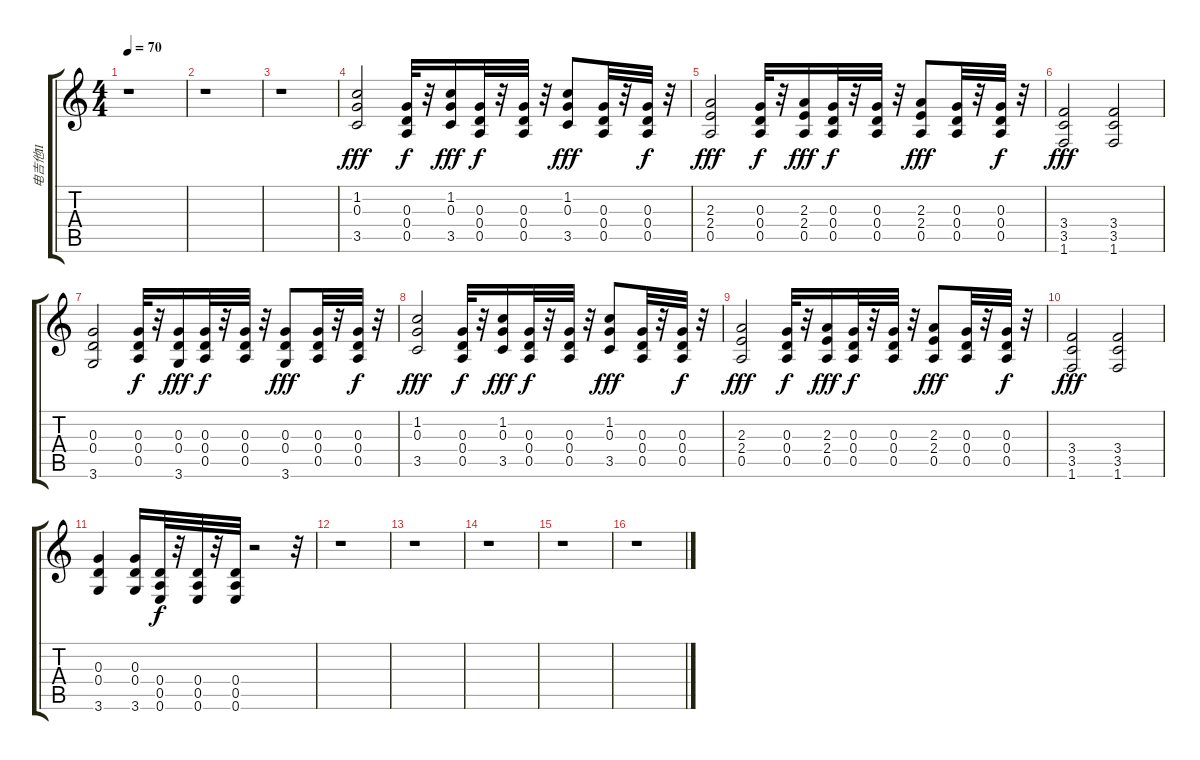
\track ("电吉他II" "电吉他II") {instrument distortionguitar}
\staff {score tabs}
\tuning (E4 B3 G3 D3 A2 E2) {hide}
\ts (4 4)
\tempo 70
\clef g2
\ks c
r.1{dy fff} |
r.1 |
r.1 |
(1.2 0.3 3.5).2 (0.3 0.4 0.5).32{dy f} r.32 (1.2 0.3 3.5).16{dy fff} (0.3 0.4 0.5).32{dy f} r.32 (0.3 0.4 0.5).32 r.32 (1.2 0.3 3.5).8{dy fff} (0.3 0.4 0.5).32 r.32 (0.3 0.4 0.5).32{dy f} r.32 |
(2.3 2.4 0.5).2{dy fff} (0.3 0.4 0.5).32{dy f} r.32 (2.3 2.4 0.5).16{dy fff} (0.3 0.4 0.5).32{dy f} r.32 (0.3 0.4 0.5).32 r.32 (2.3 2.4 0.5).8{dy fff} (0.3 0.4 0.5).32 r.32 (0.3 0.4 0.5).32{dy f} r.32 |
(3.4 3.5 1.6).2{dy fff} (3.4 3.5 1.6).2 |
(0.3 0.4 3.6).2 (0.3 0.4 0.5).32{dy f} r.32 (0.3 0.4 3.6).16{dy fff} (0.3 0.4 0.5).32{dy f} r.32 (0.3 0.4 0.5).32 r.32 (0.3 0.4 3.6).8{dy fff} (0.3 0.4 0.5).32 r.32 (0.3 0.4 0.5).32{dy f} r.32 |
(1.2 0.3 3.5).2{dy fff} (0.3 0.4 0.5).32{dy f} r.32 (1.2 0.3 3.5).16{dy fff} (0.3 0.4 0.5).32{dy f} r.32 (0.3 0.4 0.5).32 r.32 (1.2 0.3 3.5).8{dy fff} (0.3 0.4 0.5).32 r.32 (0.3 0.4 0.5).32{dy f} r.32 |
(2.3 2.4 0.5).2{dy fff} (0.3 0.4 0.5).32{dy f} r.32 (2.3 2.4 0.5).16{dy fff} (0.3 0.4 0.5).32{dy f} r.32 (0.3 0.4 0.5).32 r.32 (2.3 2.4 0.5).8{dy fff} (0.3 0.4 0.5).32 r.32 (0.3 0.4 0.5).32{dy f} r.32 |
(3.4 3.5 1.6).2{dy fff} (3.4 3.5 1.6).2 |
(0.3 0.4 3.6).4 (0.3 0.4 3.6).16 (0.4 0.5 0.6).32{dy f} r.32 (0.4 0.5 0.6).32 r.32 (0.4 0.5 0.6).32 r.2 r.32 |
r.1 |
r.1 |
r.1 |
r.1 |
r.1
